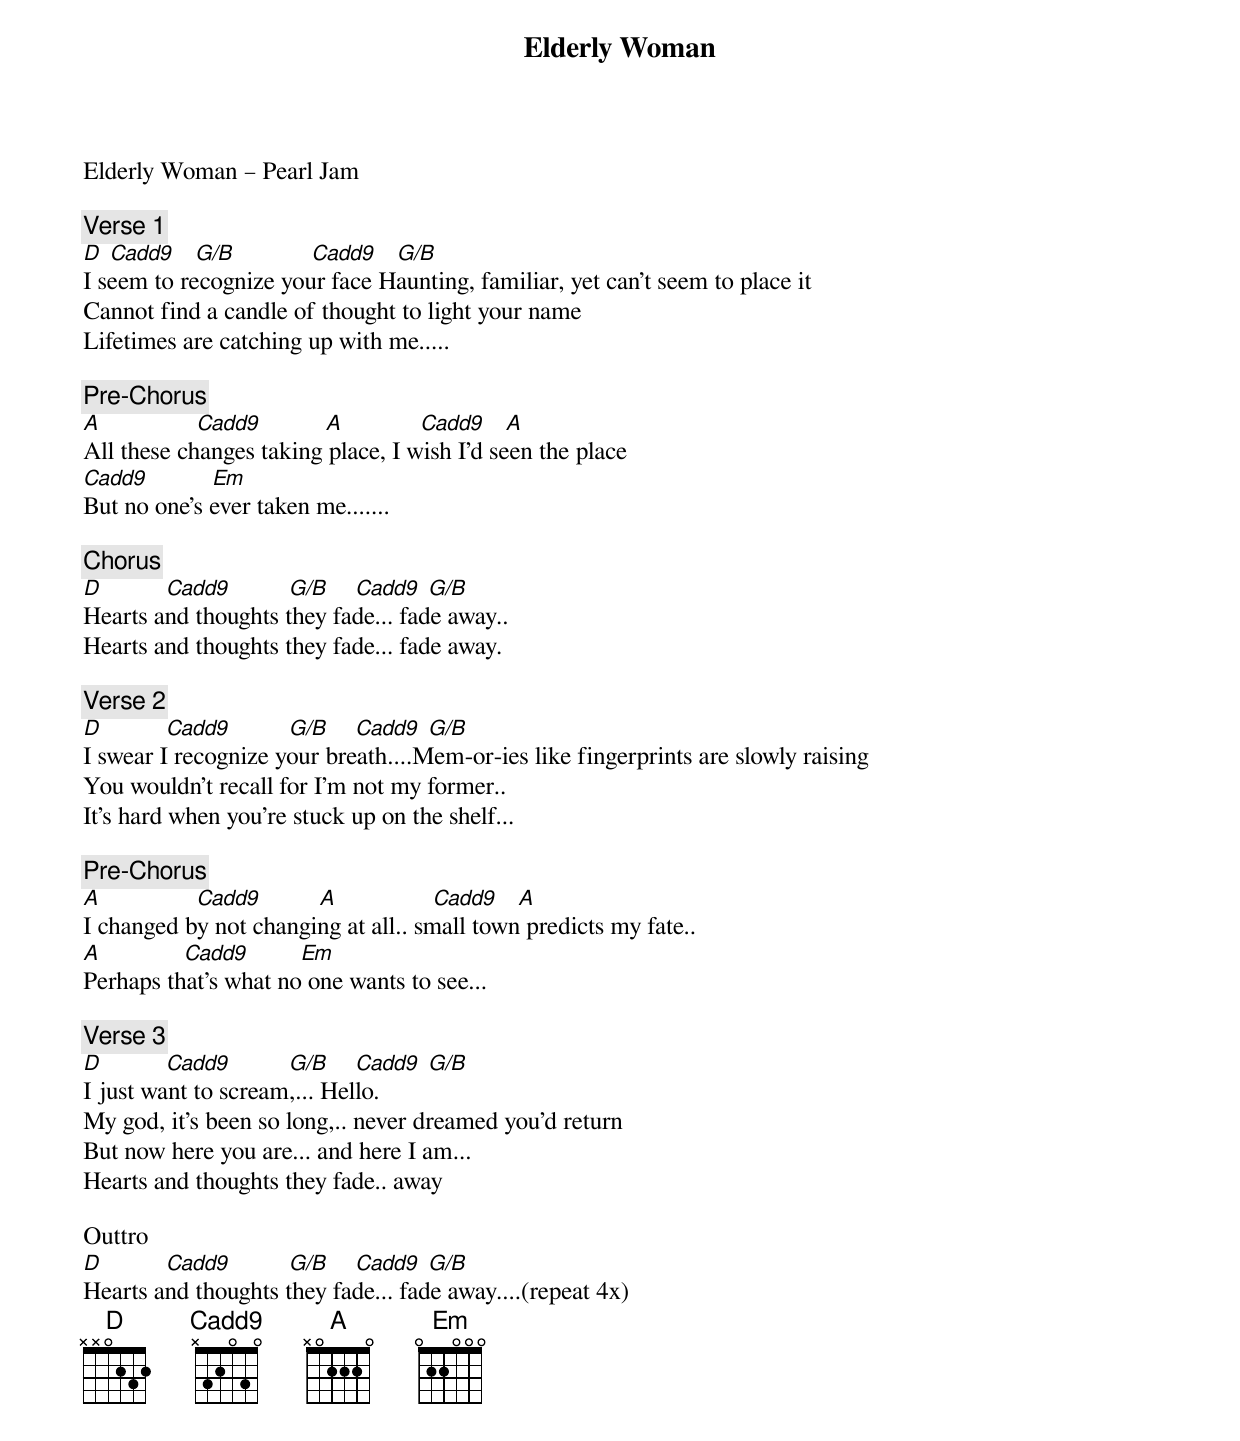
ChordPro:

{title: Elderly Woman}
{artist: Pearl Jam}
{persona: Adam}
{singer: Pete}
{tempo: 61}
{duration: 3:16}
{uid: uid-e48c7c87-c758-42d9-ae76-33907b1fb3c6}
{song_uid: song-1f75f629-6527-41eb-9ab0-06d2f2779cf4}



Elderly Woman – Pearl Jam

{comment: Verse 1}
[D] [Cadd9]   [G/B]            [Cadd9]   [G/B]
I seem to recognize your face	Haunting, familiar, yet can't seem to place it
Cannot find a candle of thought to light your name
Lifetimes are catching up with me.....

{comment: Pre-Chorus}
[A]               [Cadd9]        		[A]            [Cadd9]			[A]
All these changes taking place, I wish I'd seen the place
[Cadd9]        		[Em]
But no one's ever taken me.......

{comment: Chorus}
[D]          [Cadd9]         [G/B]    [Cadd9] [G/B]
Hearts and thoughts they fade... fade away..
Hearts and thoughts they fade... fade away.

{comment: Verse 2}
[D]          [Cadd9]         [G/B]    [Cadd9] [G/B]
I swear I recognize your breath....Mem-or-ies like fingerprints are slowly raising
You wouldn't recall for I'm not my former..
It's hard when you're stuck up on the shelf...

{comment: Pre-Chorus}
[A]             		[Cadd9]        	[A]               [Cadd9]			[A]
I changed by not changing at all.. small town predicts my fate..
[A]             [Cadd9]        [Em]
Perhaps that's what no one wants to see...

{comment: Verse 3}
[D]          [Cadd9]         [G/B]    [Cadd9] [G/B]
I just want to scream,... Hello.
My god, it's been so long,.. never dreamed you'd return
But now here you are... and here I am...
Hearts and thoughts they fade.. away

Outtro
[D]          [Cadd9]         [G/B]    [Cadd9] [G/B]
Hearts and thoughts they fade... fade away....(repeat 4x)
